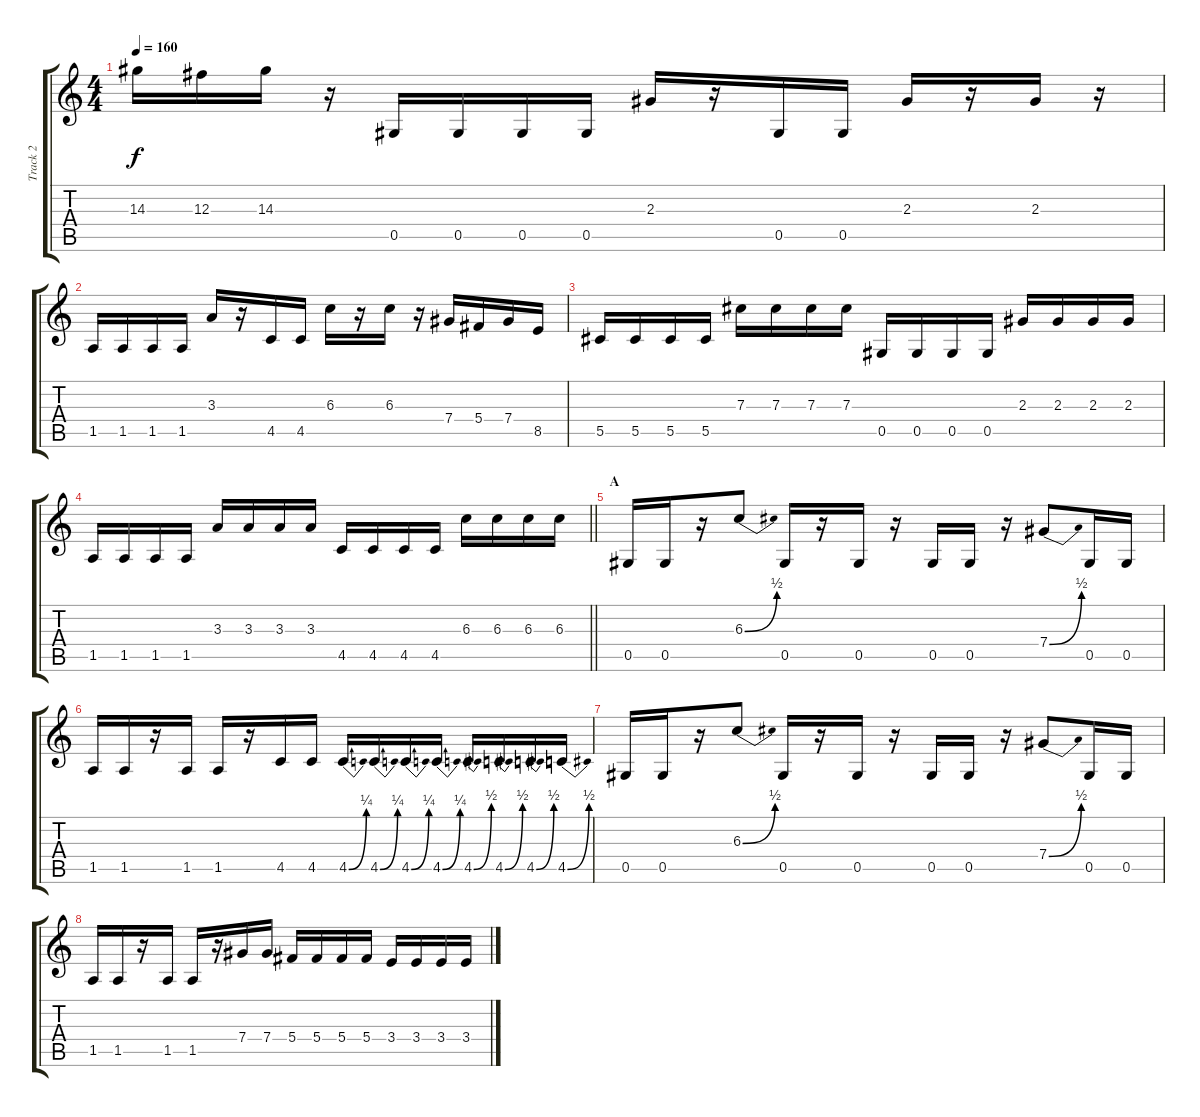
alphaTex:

\track ("Track 2" "Track 2") {instrument distortionguitar}
\staff {score tabs}
\tuning (Eb4 Bb3 Gb3 Db3 Ab2 Eb2) {hide}
\ts (4 4)
\tempo 160
\clef g2
\ks c
14.3.16{dy f} 12.3.16 14.3.16 r.16 0.5.16 0.5.16 0.5.16 0.5.16 2.3.16 r.16 0.5.16 0.5.16 2.3.16 r.16 2.3.16 r.16 |
1.5.16 1.5.16 1.5.16 1.5.16 3.3.16 r.16 4.5.16 4.5.16 6.3.16 r.16 6.3.16 r.16 7.4.16 5.4.16 7.4.16 8.5.16 |
5.5.16 5.5.16 5.5.16 5.5.16 7.3.16 7.3.16 7.3.16 7.3.16 0.5.16 0.5.16 0.5.16 0.5.16 2.3.16 2.3.16 2.3.16 2.3.16 |
\barLineRight lightlight
1.5.16 1.5.16 1.5.16 1.5.16 3.3.16 3.3.16 3.3.16 3.3.16 4.5.16 4.5.16 4.5.16 4.5.16 6.3.16 6.3.16 6.3.16 6.3.16 |
\section ("" "A")
0.5.16 0.5.16 r.16 6.3{be (bend 0 0 60 2)}.8 0.5.16 r.16 0.5.16 r.16 0.5.16 0.5.16 r.16 7.4{be (bend 0 0 60 2)}.8 0.5.16 0.5.16 |
1.5.16 1.5.16 r.16 1.5.16 1.5.16 r.16 4.5.16 4.5.16 4.5{be (bend 0 0 60 1)}.16 4.5{be (bend 0 0 60 1)}.16 4.5{be (bend 0 0 60 1)}.16 4.5{be (bend 0 0 60 1)}.16 4.5{be (bend 0 0 60 2)}.16 4.5{be (bend 0 0 60 2)}.16 4.5{be (bend 0 0 60 2)}.16 4.5{be (bend 0 0 60 2)}.16 |
0.5.16 0.5.16 r.16 6.3{be (bend 0 0 60 2)}.8 0.5.16 r.16 0.5.16 r.16 0.5.16 0.5.16 r.16 7.4{be (bend 0 0 60 2)}.8 0.5.16 0.5.16 |
1.5.16 1.5.16 r.16 1.5.16 1.5.16 r.16 7.4.16 7.4.16 5.4.16 5.4.16 5.4.16 5.4.16 3.4.16 3.4.16 3.4.16 3.4.16
